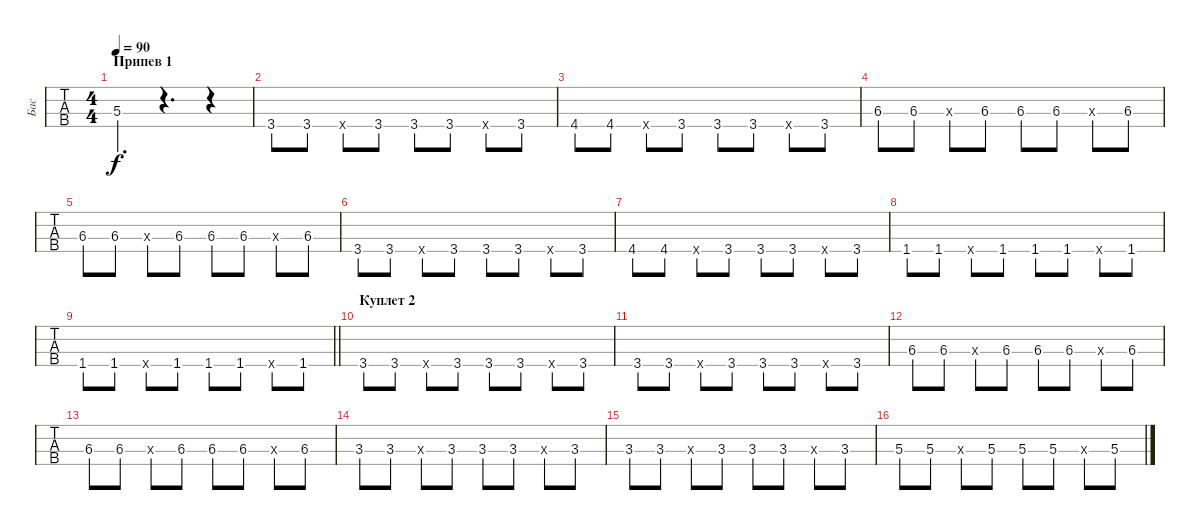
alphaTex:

\track ("Бас" "Бас") {instrument electricbassfinger}
\staff {tabs}
\tuning (G2 D2 A1 E1) {hide}
\ts (4 4)
\section ("" "Припев 1")
\tempo 90
\clef f4
\ks c
5.3.4{d dy f} r.4{d} r.4 |
3.4.8 3.4.8 0.4{x}.8 3.4.8 3.4.8 3.4.8 0.4{x}.8 3.4.8 |
4.4.8 4.4.8 0.4{x}.8 3.4.8 3.4.8 3.4.8 0.4{x}.8 3.4.8 |
6.3.8 6.3.8 0.3{x}.8 6.3.8 6.3.8 6.3.8 0.3{x}.8 6.3.8 |
6.3.8 6.3.8 0.3{x}.8 6.3.8 6.3.8 6.3.8 0.3{x}.8 6.3.8 |
3.4.8 3.4.8 0.4{x}.8 3.4.8 3.4.8 3.4.8 0.4{x}.8 3.4.8 |
4.4.8 4.4.8 0.4{x}.8 3.4.8 3.4.8 3.4.8 0.4{x}.8 3.4.8 |
1.4.8 1.4.8 0.4{x}.8 1.4.8 1.4.8 1.4.8 0.4{x}.8 1.4.8 |
\barLineRight lightlight
1.4.8 1.4.8 0.4{x}.8 1.4.8 1.4.8 1.4.8 0.4{x}.8 1.4.8 |
\section ("" "Куплет 2")
3.4.8 3.4.8 0.4{x}.8 3.4.8 3.4.8 3.4.8 0.4{x}.8 3.4.8 |
3.4.8 3.4.8 0.4{x}.8 3.4.8 3.4.8 3.4.8 0.4{x}.8 3.4.8 |
6.3.8 6.3.8 0.3{x}.8 6.3.8 6.3.8 6.3.8 0.3{x}.8 6.3.8 |
6.3.8 6.3.8 0.3{x}.8 6.3.8 6.3.8 6.3.8 0.3{x}.8 6.3.8 |
3.3.8 3.3.8 0.3{x}.8 3.3.8 3.3.8 3.3.8 0.3{x}.8 3.3.8 |
3.3.8 3.3.8 0.3{x}.8 3.3.8 3.3.8 3.3.8 3.3{x}.8 3.3.8 |
5.3.8 5.3.8 0.3{x}.8 5.3.8 5.3.8 5.3.8 0.3{x}.8 5.3.8
